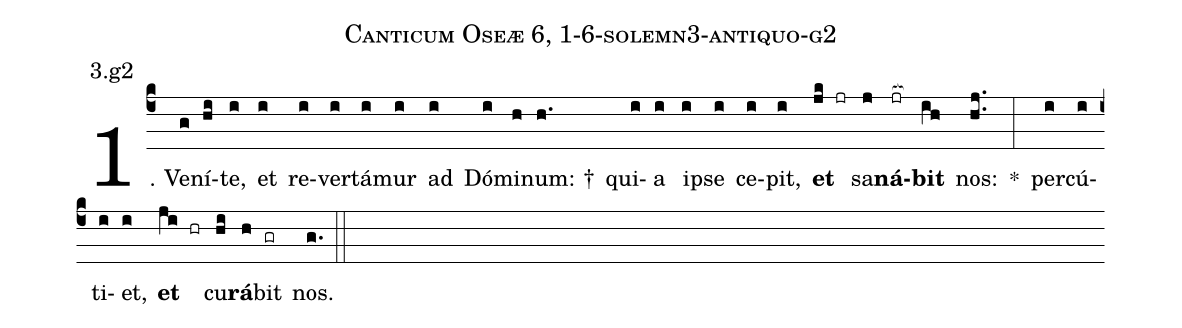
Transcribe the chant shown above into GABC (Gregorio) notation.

name: Canticum Oseæ 6, 1-6-solemn3-antiquo-g2;
annotation: 3.g2;
%%
(c4)1. Ve(g)ní(hi)te,(i) et(i) re(i)ver(i)tá(i)mur(i) ad(i) Dó(i)mi(h)num: †(h.) qui(i)a(i) ip(i)se(i) ce(i)pit,(i) <b>et</b>(jk jr) sa(j)<b>ná</b>(jr[ocb:1{])<b>bit</b>(ih[ocb:0}]) nos:(hj..) *(:) per(i)cú(i)ti(i)et,(i) <b>et</b>(ji hr) cu(hi)<b>rá</b>(h)bit(gr) nos.(g.) (::)
